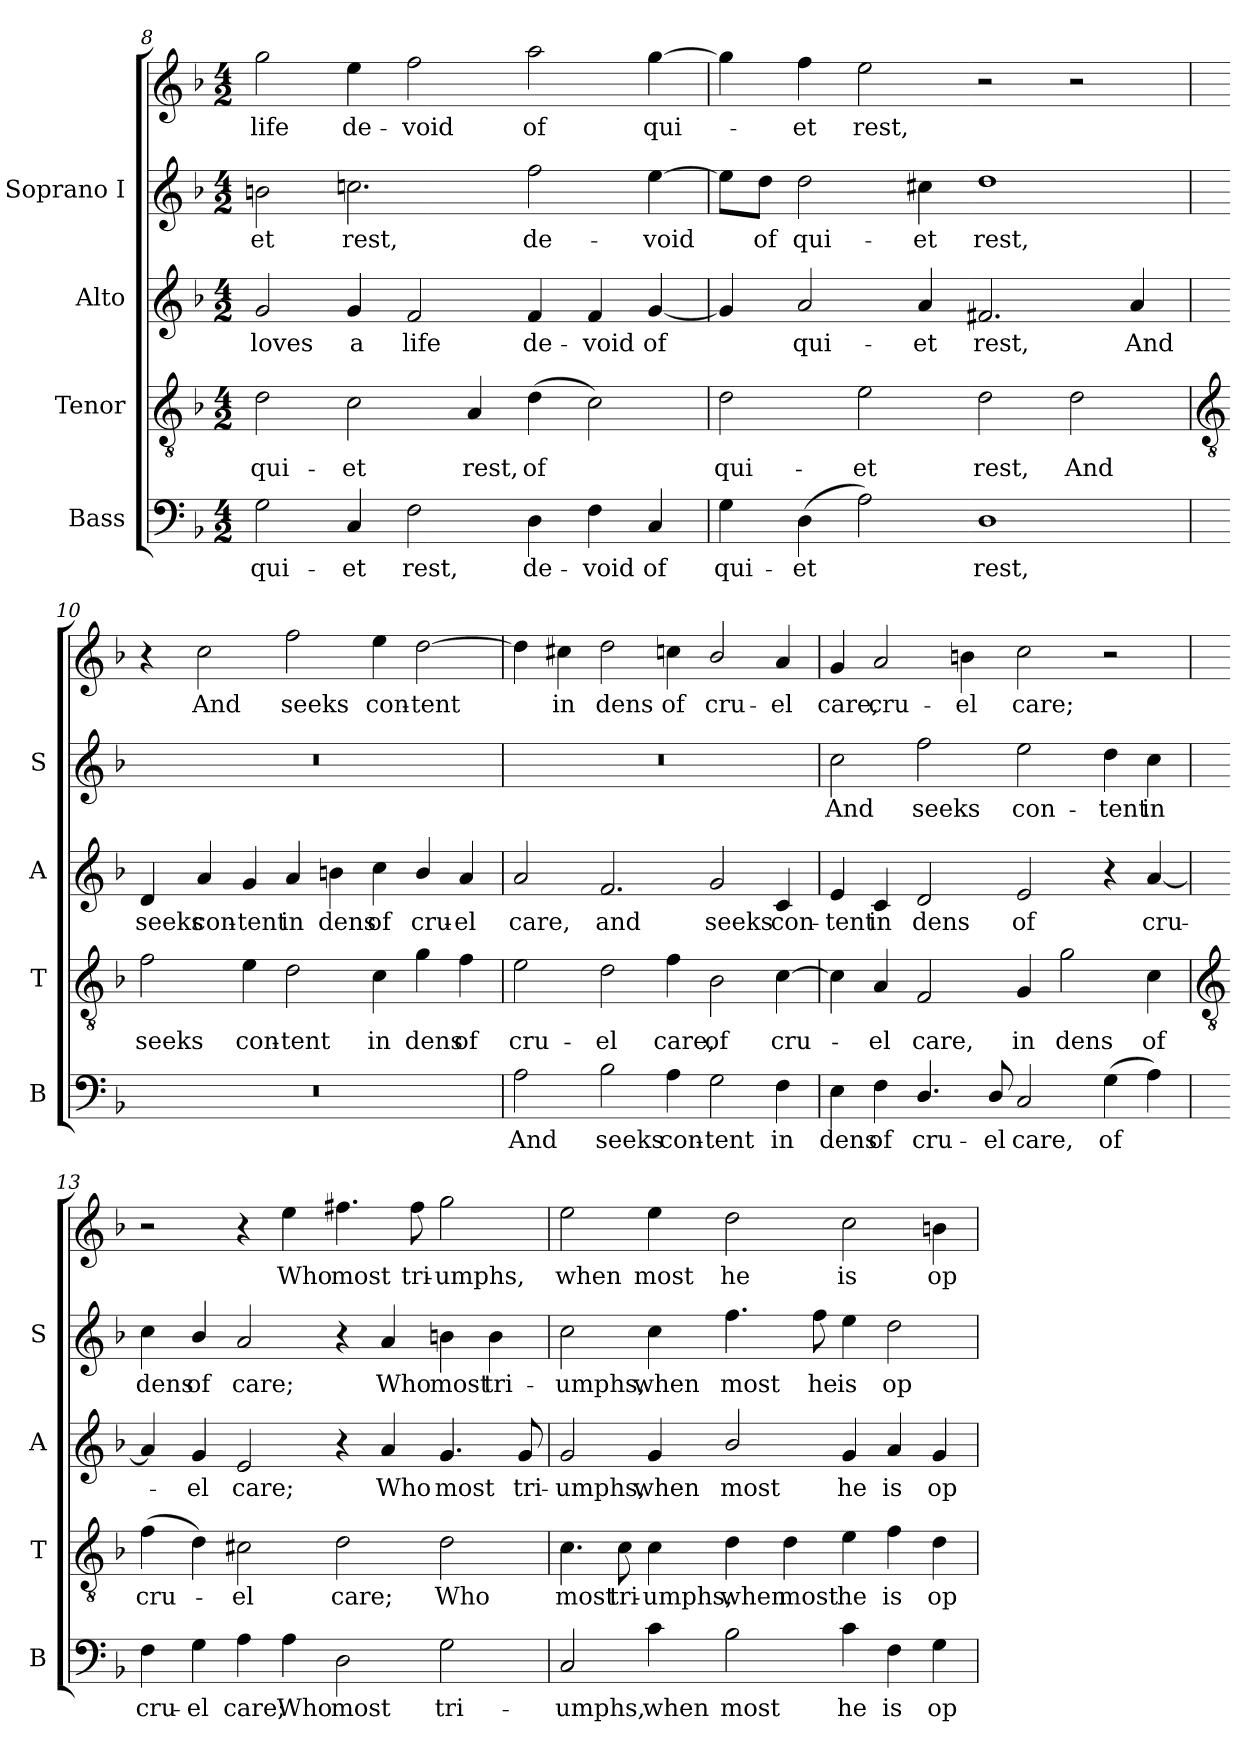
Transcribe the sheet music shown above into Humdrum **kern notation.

**kern	**text	**kern	**text	**kern	**text	**kern	**text	**kern	**text
*part4	*part4	*part3	*part3	*part2	*part2	*part1	*part1	*part1	*part1
*staff5	*staff5	*staff4	*staff4	*staff3	*staff3	*staff2	*staff2	*staff1	*staff1
*I"Bass	*	*I"Tenor	*	*I"Alto	*	*I"Soprano I	*	*	*
*I'B	*	*I'T	*	*I'A	*	*I'S	*	*	*
*clefF4	*	*clefGv2	*	*clefG2	*	*clefG2	*	*clefG2	*
*k[b-]	*	*k[b-]	*	*k[b-]	*	*k[b-]	*	*k[b-]	*
*F:	*	*F:	*	*F:	*	*F:	*	*F:	*
*M4/2	*	*M4/2	*	*M4/2	*	*M4/2	*	*M4/2	*
=8	=8	=8	=8	=8	=8	=8	=8	=8	=8
!	!LO:LY:b	!	!LO:LY:b	!	!LO:LY:b	!	!LO:LY:b	!	!LO:LY:b
2G	qui-	2d	qui-	2g	loves	2bn	et	2gg	life
!	!LO:LY:b	!	!LO:LY:b	!	!LO:LY:b	!	!LO:LY:b	!	!LO:LY:b
4C	-et	2c	-et	4g	a	2.ccn	rest,	4ee	de-
!	!LO:LY:b	!	!	!	!LO:LY:b	!	!	!	!LO:LY:b
2F\	rest,	.	.	2f	life	.	.	2ff	-void
!	!	!	!LO:LY:b	!	!	!	!	!	!
.	.	4A	rest,	.	.	.	.	.	.
!	!LO:LY:b	!	!LO:LY:b	!	!LO:LY:b	!	!LO:LY:b	!	!LO:LY:b
4D	de-	(>4d	of	4f	de-	2ff	de-	2aa	of
!	!LO:LY:b	!	!	!	!LO:LY:b	!	!	!	!
4F\	-void	2c)	.	4f	-void	.	.	.	.
!	!LO:LY:b	!	!	!	!LO:LY:b	!	!LO:LY:b	!	!LO:LY:b
4C	of	.	.	[4g	of	[4ee	-void	[4gg	qui-
=9	=9	=9	=9	=9	=9	=9	=9	=9	=9
!	!LO:LY:b	!	!LO:LY:b	!	!	!	!	!	!
4G	qui-	2d	qui-	4g]	.	8ee\L]	.	4gg]	.
!	!	!	!	!	!	!	!LO:LY:b	!	!
.	.	.	.	.	.	8dd\J	of	.	.
!	!LO:LY:b	!	!	!	!LO:LY:b	!	!LO:LY:b	!	!LO:LY:b
(>4D	-et	.	.	2a	qui-	2dd	qui-	4ff	et
!	!	!	!LO:LY:b	!	!	!	!	!	!LO:LY:b
2A)	.	2e	-et	.	.	.	.	2ee	rest,
!	!	!	!	!	!LO:LY:b	!	!LO:LY:b	!	!
.	.	.	.	4a	-et	4cc#X	-et	.	.
!	!LO:LY:b	!	!LO:LY:b	!	!LO:LY:b	!	!LO:LY:b	!	!
1D	rest,	2d	rest,	2.f#X	rest,	1dd	rest,	2r	.
!	!	!	!LO:LY:b	!	!	!	!	!	!
.	.	2d	And	.	.	.	.	2r	.
!	!	!	!	!	!LO:LY:b	!	!	!	!
.	.	.	.	4a	And	.	.	.	.
!!LO:LB:g=z
=10	=10	=10	=10	=10	=10	=10	=10	=10	=10
*	*	*clefGv2	*	*	*	*	*	*	*
!	!	!	!LO:LY:b	!	!LO:LY:b	!	!	!	!
0r	.	2f	seeks	4d	seeks	0r	.	4r	.
!	!	!	!	!	!LO:LY:b	!	!	!	!LO:LY:b
.	.	.	.	4a	con-	.	.	2cc	And
!	!	!	!LO:LY:b	!	!LO:LY:b	!	!	!	!
.	.	4e	con-	4g	-tent	.	.	.	.
!	!	!	!LO:LY:b	!	!LO:LY:b	!	!	!	!LO:LY:b
.	.	2d	-tent	4a	in	.	.	2ff	seeks
!	!	!	!	!	!LO:LY:b	!	!	!	!
.	.	.	.	4bn	dens	.	.	.	.
!	!	!	!LO:LY:b	!	!LO:LY:b	!	!	!	!LO:LY:b
.	.	4c	in	4cc	of	.	.	4ee	con-
!	!	!	!LO:LY:b	!	!LO:LY:b	!	!	!	!LO:LY:b
.	.	4g	dens	4b/	cru-	.	.	[2dd	-tent
!	!	!	!LO:LY:b	!	!LO:LY:b	!	!	!	!
.	.	4f	of	4a	-el	.	.	.	.
=11	=11	=11	=11	=11	=11	=11	=11	=11	=11
!	!LO:LY:b	!	!LO:LY:b	!	!LO:LY:b	!	!	!	!
2A	And	2e	cru-	2a	care,	0r	.	4dd]	.
!	!	!	!	!	!	!	!	!	!LO:LY:b
.	.	.	.	.	.	.	.	4cc#X	in
!	!LO:LY:b	!	!LO:LY:b	!	!LO:LY:b	!	!	!	!LO:LY:b
2B-	seeks	2d	-el	2.f	and	.	.	2dd	dens
!	!LO:LY:b	!	!LO:LY:b	!	!	!	!	!	!LO:LY:b
4A	con-	4f	care,	.	.	.	.	4ccn	of
!	!LO:LY:b	!	!LO:LY:b	!	!LO:LY:b	!	!	!	!LO:LY:b
2G	-tent	2B-	of	2g	seeks	.	.	2b-/	cru-
!	!LO:LY:b	!	!LO:LY:b	!	!LO:LY:b	!	!	!	!LO:LY:b
4F\	in	[4c	cru-	4c	con-	.	.	4a	-el
=12	=12	=12	=12	=12	=12	=12	=12	=12	=12
!	!LO:LY:b	!	!	!	!LO:LY:b	!	!LO:LY:b	!	!LO:LY:b
4E	dens	4c]	.	4e	-tent	2cc	And	4g	care,
!	!LO:LY:b	!	!LO:LY:b	!	!LO:LY:b	!	!	!	!LO:LY:b
4F\	of	4A	el	4c	in	.	.	2a	cru-
!	!LO:LY:b	!	!LO:LY:b	!	!LO:LY:b	!	!LO:LY:b	!	!
4.D/	cru-	2F	care,	2d	dens	2ff	seeks	.	.
!	!	!	!	!	!	!	!	!	!LO:LY:b
.	.	.	.	.	.	.	.	4bn	-el
!	!LO:LY:b	!	!	!	!	!	!	!	!
8D/	-el	.	.	.	.	.	.	.	.
!	!LO:LY:b	!	!LO:LY:b	!	!LO:LY:b	!	!LO:LY:b	!	!LO:LY:b
2C	care,	4G	in	2e	of	2ee	con-	2cc	care;
!	!	!	!LO:LY:b	!	!	!	!	!	!
.	.	2g	dens	.	.	.	.	.	.
!	!LO:LY:b	!	!	!	!	!	!LO:LY:b	!	!
(>4G	of	.	.	4r	.	4dd	-tent	2r	.
!	!	!	!LO:LY:b	!	!LO:LY:b	!	!LO:LY:b	!	!
4A)	.	4c	of	[4a	cru-	4cc	in	.	.
!!LO:LB:g=z
=13	=13	=13	=13	=13	=13	=13	=13	=13	=13
*	*	*clefGv2	*	*	*	*	*	*	*
!	!LO:LY:b	!	!LO:LY:b	!	!	!	!LO:LY:b	!	!
4F	cru-	(>4f	cru-	4a]	.	4cc	dens	2r	.
!	!LO:LY:b	!	!	!	!LO:LY:b	!	!LO:LY:b	!	!
4G	-el	4d)	.	4g	el	4b-/	of	.	.
!	!LO:LY:b	!	!LO:LY:b	!	!LO:LY:b	!	!LO:LY:b	!	!
4A	care;	2c#X	el	2e	care;	2a	care;	4r	.
!	!LO:LY:b	!	!	!	!	!	!	!	!LO:LY:b
4A	Who	.	.	.	.	.	.	4ee	Who
!	!LO:LY:b	!	!LO:LY:b	!	!	!	!	!	!LO:LY:b
2D	most	2d	care;	4r	.	4r	.	4.ff#X	most
!	!	!	!	!	!LO:LY:b	!	!LO:LY:b	!	!
.	.	.	.	4a	Who	4a	Who	.	.
!	!	!	!	!	!	!	!	!	!LO:LY:b
.	.	.	.	.	.	.	.	8ff#	tri-
!	!LO:LY:b	!	!LO:LY:b	!	!LO:LY:b	!	!LO:LY:b	!	!LO:LY:b
2G	tri-	2d	Who	4.g	most	4bn	most	2gg	-umphs,
!	!	!	!	!	!	!	!LO:LY:b	!	!
.	.	.	.	.	.	4b	tri-	.	.
!	!	!	!	!	!LO:LY:b	!	!	!	!
.	.	.	.	8g	tri-	.	.	.	.
=14	=14	=14	=14	=14	=14	=14	=14	=14	=14
!	!LO:LY:b	!	!LO:LY:b	!	!LO:LY:b	!	!LO:LY:b	!	!LO:LY:b
2C	-umphs,	4.c	most	2g	-umphs,	2cc	-umphs,	2ee	-when
!	!	!	!LO:LY:b	!	!	!	!	!	!
.	.	8c	tri-	.	.	.	.	.	.
!	!LO:LY:b	!	!LO:LY:b	!	!LO:LY:b	!	!LO:LY:b	!	!LO:LY:b
4c	when	4c	-umphs,	4g	when	4cc	when	4ee	most
!	!LO:LY:b	!	!LO:LY:b	!	!LO:LY:b	!	!LO:LY:b	!	!LO:LY:b
2B-	most	4d	when	2b-/	most	4.ff	most	2dd	he
!	!	!	!LO:LY:b	!	!	!	!	!	!
.	.	4d	most	.	.	.	.	.	.
!	!	!	!	!	!	!	!LO:LY:b	!	!
.	.	.	.	.	.	8ff	he	.	.
!	!LO:LY:b	!	!LO:LY:b	!	!LO:LY:b	!	!LO:LY:b	!	!LO:LY:b
4c	he	4e	he	4g	he	4ee	is	2cc	is
!	!LO:LY:b	!	!LO:LY:b	!	!LO:LY:b	!	!LO:LY:b	!	!
4F	is	4f	is	4a	is	2dd	op-	.	.
!	!LO:LY:b	!	!LO:LY:b	!	!LO:LY:b	!	!	!	!LO:LY:b
4G	op-	4d	op-	4g	op-	.	.	4bn	op-
=	=	=	=	=	=	=	=	=	=
*-	*-	*-	*-	*-	*-	*-	*-	*-	*-
